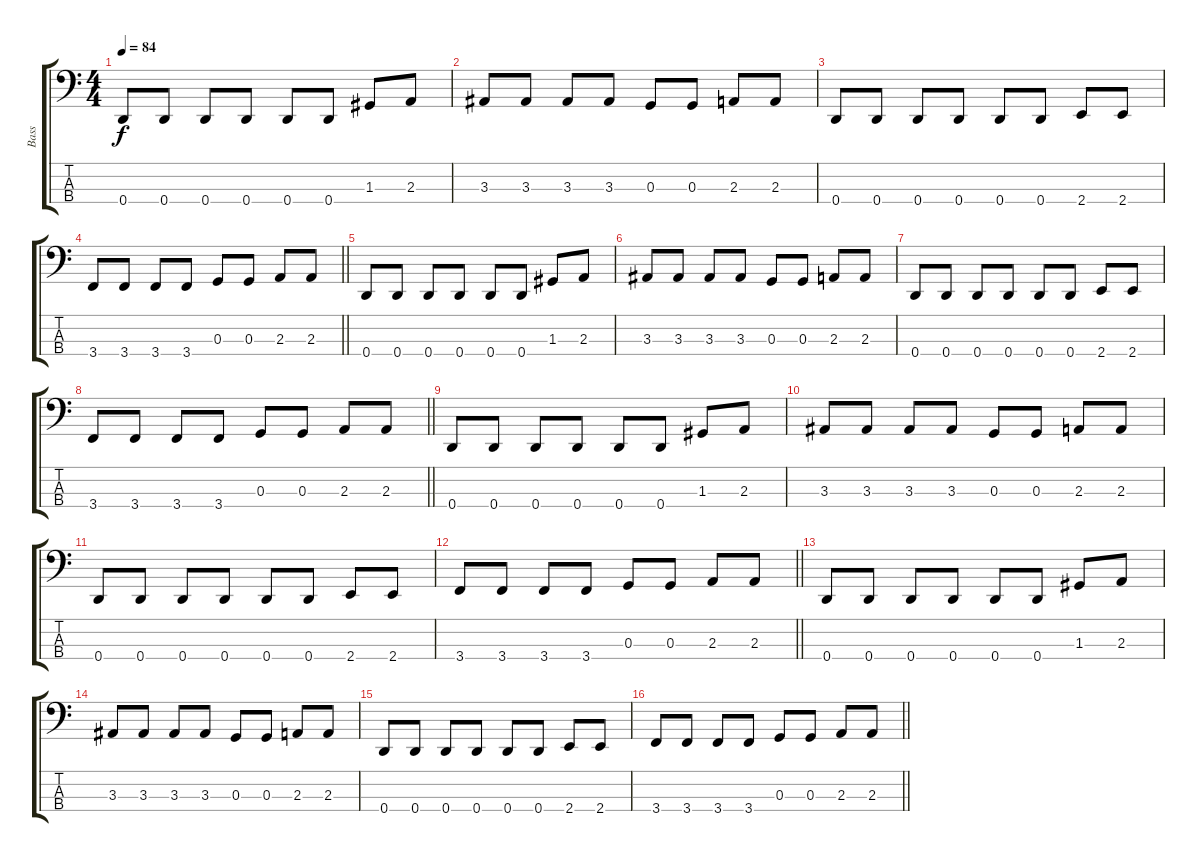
\track ("Bass" "Bass") {instrument electricbassfinger}
\staff {score tabs}
\tuning (F2 C2 G1 D1) {hide}
\ts (4 4)
\tempo 84
\clef f4
\ks c
0.4.8{dy f} 0.4.8 0.4.8 0.4.8 0.4.8 0.4.8 1.3.8 2.3.8 |
3.3.8 3.3.8 3.3.8 3.3.8 0.3.8 0.3.8 2.3.8 2.3.8 |
0.4.8 0.4.8 0.4.8 0.4.8 0.4.8 0.4.8 2.4.8 2.4.8 |
\barLineRight lightlight
3.4.8 3.4.8 3.4.8 3.4.8 0.3.8 0.3.8 2.3.8 2.3.8 |
0.4.8 0.4.8 0.4.8 0.4.8 0.4.8 0.4.8 1.3.8 2.3.8 |
3.3.8 3.3.8 3.3.8 3.3.8 0.3.8 0.3.8 2.3.8 2.3.8 |
0.4.8 0.4.8 0.4.8 0.4.8 0.4.8 0.4.8 2.4.8 2.4.8 |
\barLineRight lightlight
3.4.8 3.4.8 3.4.8 3.4.8 0.3.8 0.3.8 2.3.8 2.3.8 |
0.4.8 0.4.8 0.4.8 0.4.8 0.4.8 0.4.8 1.3.8 2.3.8 |
3.3.8 3.3.8 3.3.8 3.3.8 0.3.8 0.3.8 2.3.8 2.3.8 |
0.4.8 0.4.8 0.4.8 0.4.8 0.4.8 0.4.8 2.4.8 2.4.8 |
\barLineRight lightlight
3.4.8 3.4.8 3.4.8 3.4.8 0.3.8 0.3.8 2.3.8 2.3.8 |
0.4.8 0.4.8 0.4.8 0.4.8 0.4.8 0.4.8 1.3.8 2.3.8 |
3.3.8 3.3.8 3.3.8 3.3.8 0.3.8 0.3.8 2.3.8 2.3.8 |
0.4.8 0.4.8 0.4.8 0.4.8 0.4.8 0.4.8 2.4.8 2.4.8 |
\barLineRight lightlight
3.4.8 3.4.8 3.4.8 3.4.8 0.3.8 0.3.8 2.3.8 2.3.8
